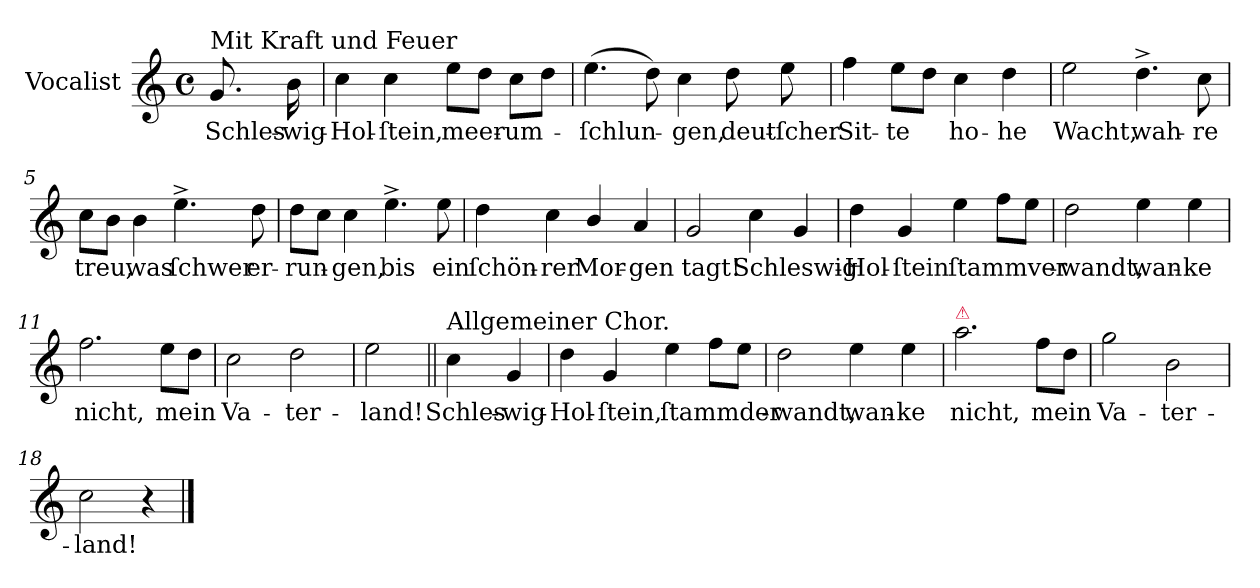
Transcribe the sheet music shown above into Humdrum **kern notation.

**kern	**text
*part1	*part1
*staff1	*staff1
*I"Vocalist	*
*clefG2	*
*k[]	*
*C:	*
*M4/4	*
*met(c)	*
=	=
!LO:TX:a:t=Mit Kraft und Feuer	!
8.g	Schles-
16b	-wig-
=1	=1
4cc	-Hol-
4cc	-ſtein,
8eeL	meer-
8ddJ	.
8ccL	-um-
8ddJ	.
=2	=2
(4.ee	-ſchlun-
8dd)	.
4cc	-gen,
8dd	deut-
8ee	-ſcher
=3	=3
4ff	Sit-
8eeL	-te
8ddJ	.
4cc	ho-
4dd	-he
=4	=4
2ee	Wacht,
4.dd^	wah-
8cc	-re
=5	=5
8ccL	treu,
8bJ	.
4b	was
4.ee^	ſchwer
8dd	er-
=6	=6
8ddL	-run-
8ccJ	.
4cc	-gen,
4.ee^	bis
8ee	ein
=7	=7
4dd	ſchön-
4cc	-rer
4b/	Mor-
4a	-gen
=8	=8
2g	tagt!
4cc	Schleswig-
4g	.
=9	=9
4dd	-Hol-
4g	-ſtein
4ee	ſtammver-
8ffL	.
8eeJ	.
=10	=10
2dd	-wandt,
4ee	wan-
4ee	-ke
=11	=11
2.ff	nicht,
8eeL	mein
8ddJ	.
=12	=12
2cc	Va-
2dd	-ter-
=13	=13
2ee	-land!
=||	=||
!LO:TX:a:t=Allgemeiner Chor.	!
4cc	Schles-
4g	-wig-
=14	=14
4dd	-Hol-
4g	-ſtein,
4ee	ſtammder-
8ffL	.
8eeJ	.
=15	=15
2dd	-wandt,
4ee	wan-
4ee	-ke
=16	=16
!LO:TX:a:color=crimson:t=⚠	!
2.aa	nicht,
8ffL	mein
8ddJ	.
=17	=17
2gg	Va-
2b	-ter-
=18	=18
2cc	-land!
4r	.
==	==
*-	*-
